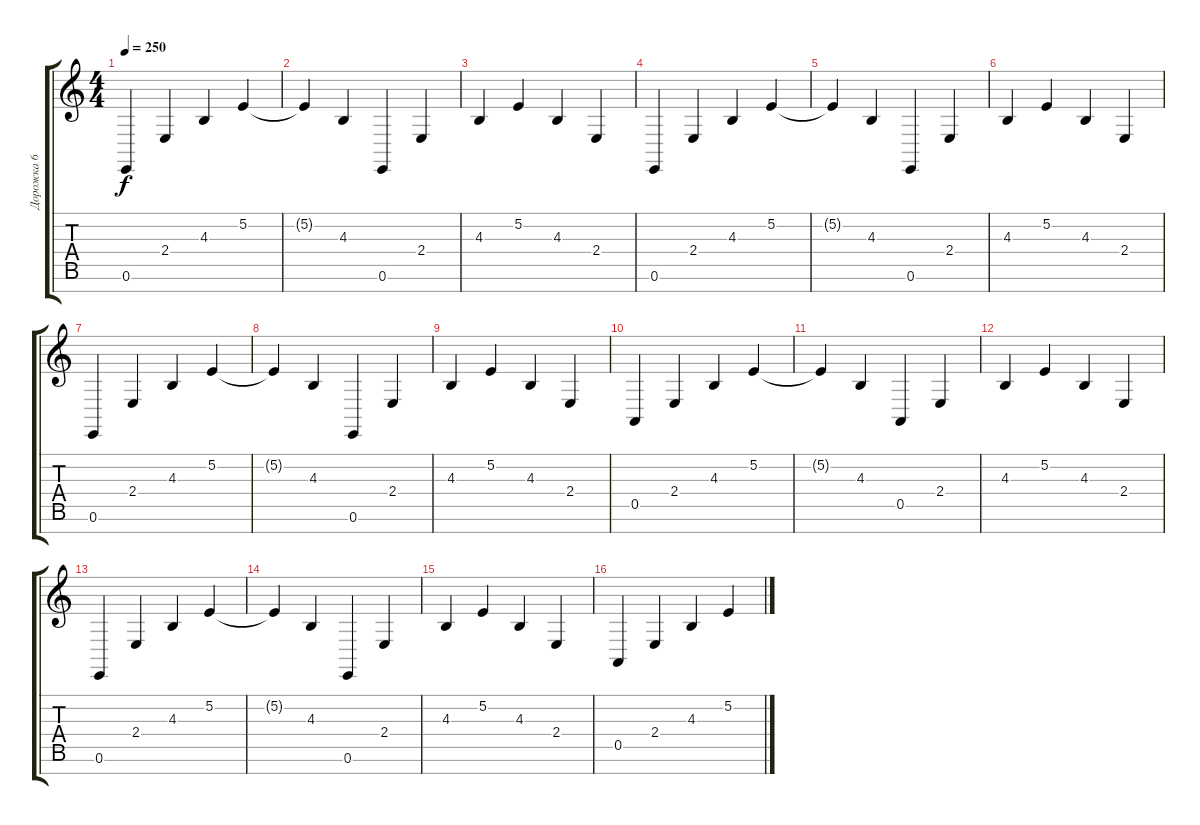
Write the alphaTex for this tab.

\track ("Дорожка 6" "Дорожка 6") {instrument drawbarorgan}
\staff {score tabs}
\tuning (E4 B3 G3 D3 A2 E2 B1) {hide}
\ts (4 4)
\tempo 250
\clef g2
\ks c
0.6.4{dy f} 2.4.4 4.3.4 5.2.4 |
5.2{t}.4 4.3.4 0.6.4 2.4.4 |
4.3.4 5.2.4 4.3.4 2.4.4 |
0.6.4 2.4.4 4.3.4 5.2.4 |
5.2{t}.4 4.3.4 0.6.4 2.4.4 |
4.3.4 5.2.4 4.3.4 2.4.4 |
0.6.4 2.4.4 4.3.4 5.2.4 |
5.2{t}.4 4.3.4 0.6.4 2.4.4 |
4.3.4 5.2.4 4.3.4 2.4.4 |
0.5.4 2.4.4 4.3.4 5.2.4 |
5.2{t}.4 4.3.4 0.5.4 2.4.4 |
4.3.4 5.2.4 4.3.4 2.4.4 |
0.6.4 2.4.4 4.3.4 5.2.4 |
5.2{t}.4 4.3.4 0.6.4 2.4.4 |
4.3.4 5.2.4 4.3.4 2.4.4 |
0.5.4 2.4.4 4.3.4 5.2.4
